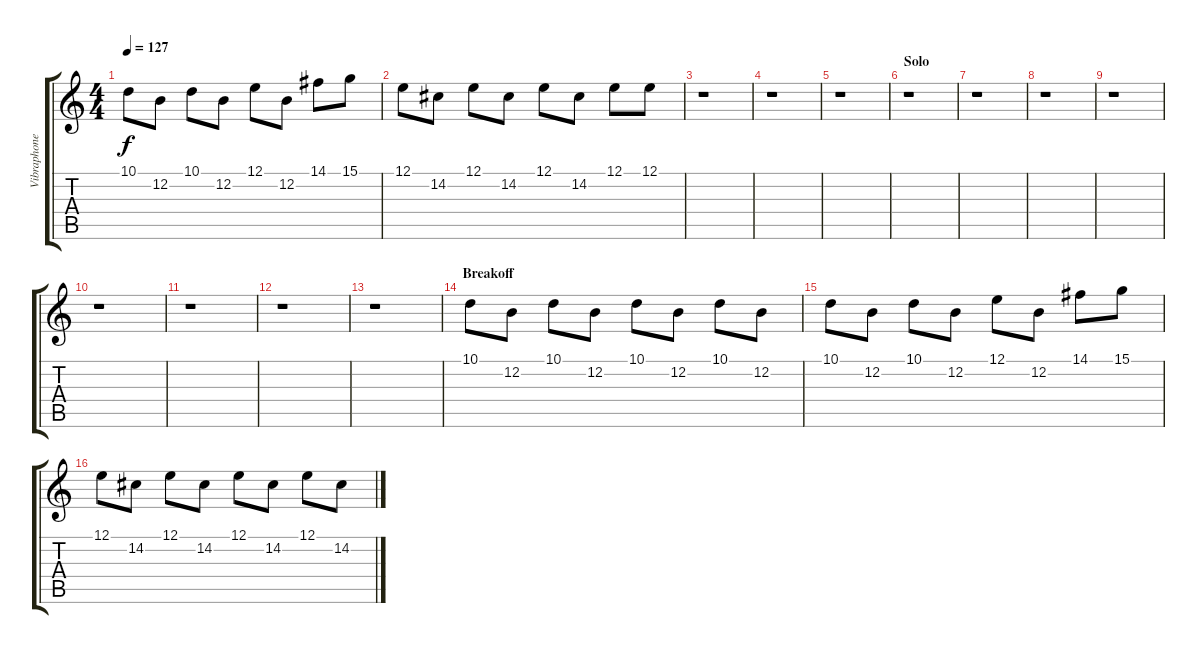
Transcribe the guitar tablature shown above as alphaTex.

\track ("Vibraphone" "Vibraphone") {instrument vibraphone}
\staff {score tabs}
\tuning (E4 B3 G3 D3 A2 E2) {hide}
\ts (4 4)
\tempo 127
\clef g2
\ks c
10.1.8{dy f} 12.2.8 10.1.8 12.2.8 12.1.8 12.2.8 14.1.8 15.1.8 |
12.1.8 14.2.8 12.1.8 14.2.8 12.1.8 14.2.8 12.1.8 12.1.8 |
r.1 |
r.1 |
r.1 |
\section ("" "Solo")
r.1 |
r.1 |
r.1 |
r.1 |
r.1 |
r.1 |
r.1 |
r.1 |
\section ("" "Breakoff")
10.1.8 12.2.8 10.1.8 12.2.8 10.1.8 12.2.8 10.1.8 12.2.8 |
10.1.8 12.2.8 10.1.8 12.2.8 12.1.8 12.2.8 14.1.8 15.1.8 |
12.1.8 14.2.8 12.1.8 14.2.8 12.1.8 14.2.8 12.1.8 14.2.8
